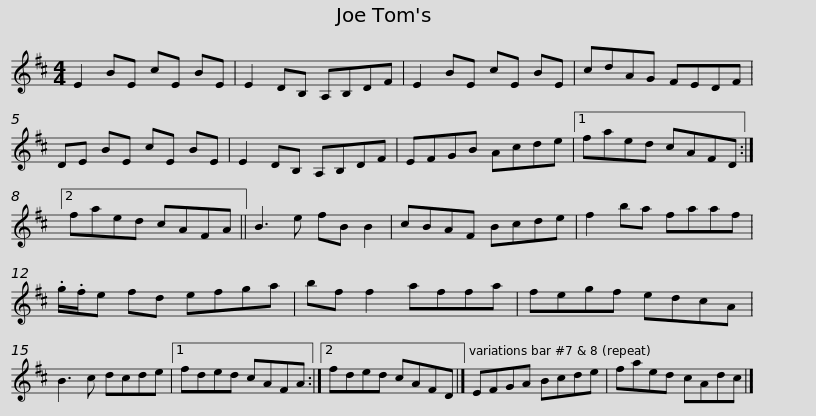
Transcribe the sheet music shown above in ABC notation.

X:1
L:1/8
M:4/4
I:linebreak $
K:D
V:1 treble
V:1
 E2 BE cE BE | E2 DB, A,B,DF | E2 BE cE BE | cdAG FEDF | DE BE cE BE |$ %5
 E2 DB, A,B,DF | EFGB Acde |1 faed cAFD :|2 faed cAFA || B3 e fB B2 |$ %10
 cBAF Bcde | f2 ba faaf | .g/.f/e fd efga | bf f2 affa | fegf edcA |$ %15
 B3 c dcde |1 fded cAFA :|2 fded cAFD |] EFGA Bcde | faed cAdc |] %20
